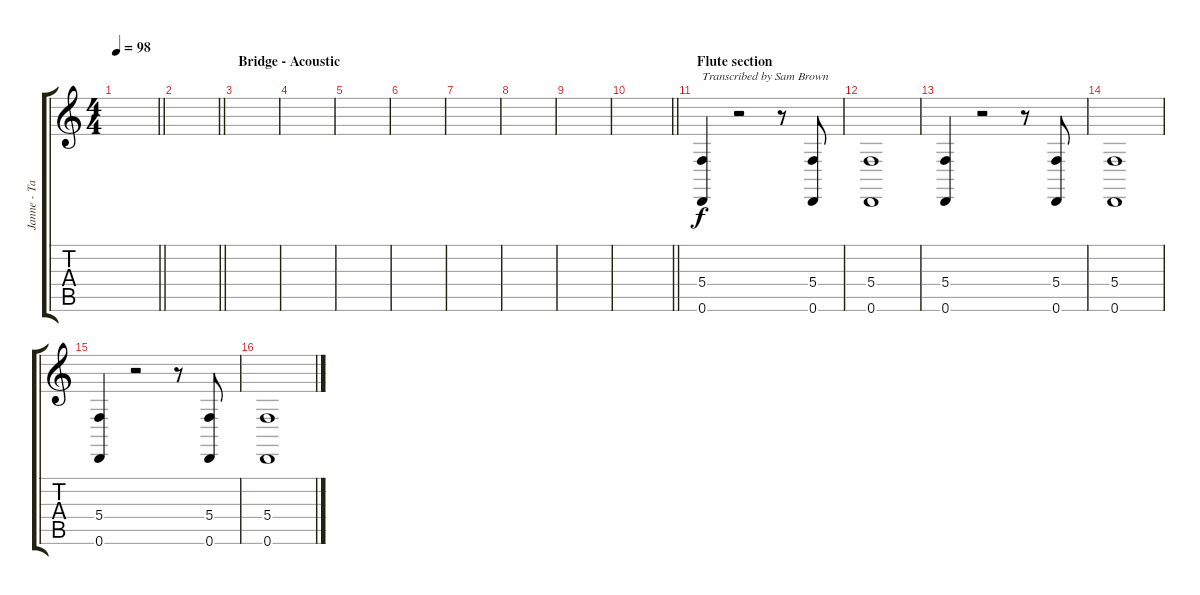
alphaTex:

\track ("Janne - Taiko Drum" "Janne - Ta") {instrument taikodrum}
\staff {score tabs}
\tuning (D4 A3 F3 C3 G2 D2) {hide}
\ts (4 4)
\tempo 98
\clef g2
\barLineRight lightlight
\ks c
|
\barLineRight lightlight
|
\section ("" "Bridge - Acoustic")
|
|
|
|
|
|
|
\barLineRight lightlight
|
\section ("" "Flute section")
(5.4 0.6).4{txt "Transcribed by Sam Brown"} r.2 r.8 (5.4 0.6).8 |
(5.4 0.6).1 |
(5.4 0.6).4 r.2 r.8 (5.4 0.6).8 |
(5.4 0.6).1 |
(5.4 0.6).4 r.2 r.8 (5.4 0.6).8 |
(5.4 0.6).1
